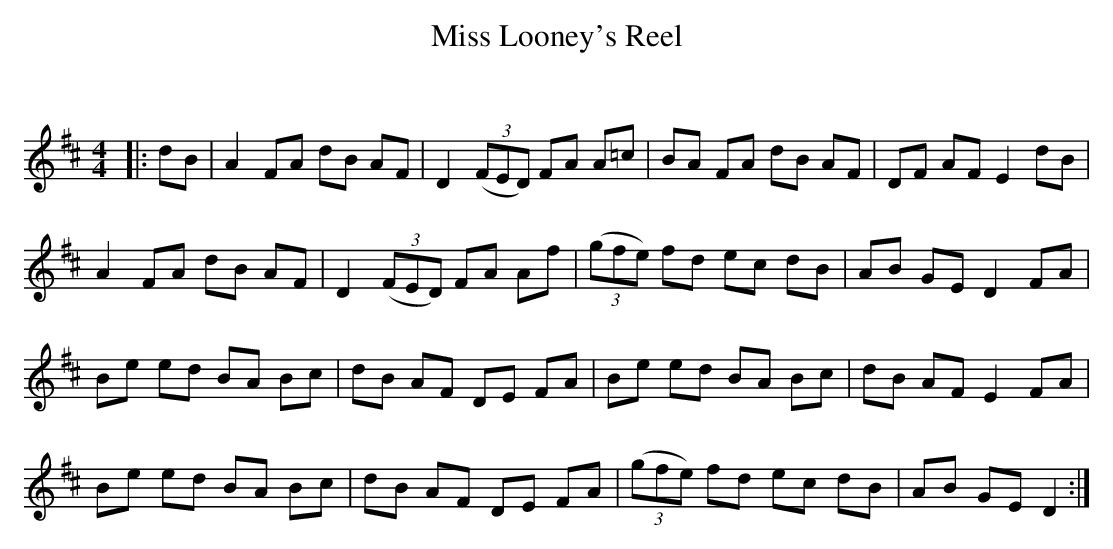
X:1
T: Miss Looney's Reel
C:
Q: 232
K:D
M:4/4
L:1/8
|:dB|A2 FA dB AF|D2 ((3FED) FA A=c|BA FA dB AF|DF AF E2 dB|
A2 FA dB AF|D2 ((3FED) FA Af|((3gfe) fd ec dB|AB GE D2 FA|
Be ed BA Bc|dB AF DE FA|Be ed BA Bc|dB AF E2 FA|
Be ed BA Bc|dB AF DE FA|((3gfe) fd ec dB|AB GE D2:|
